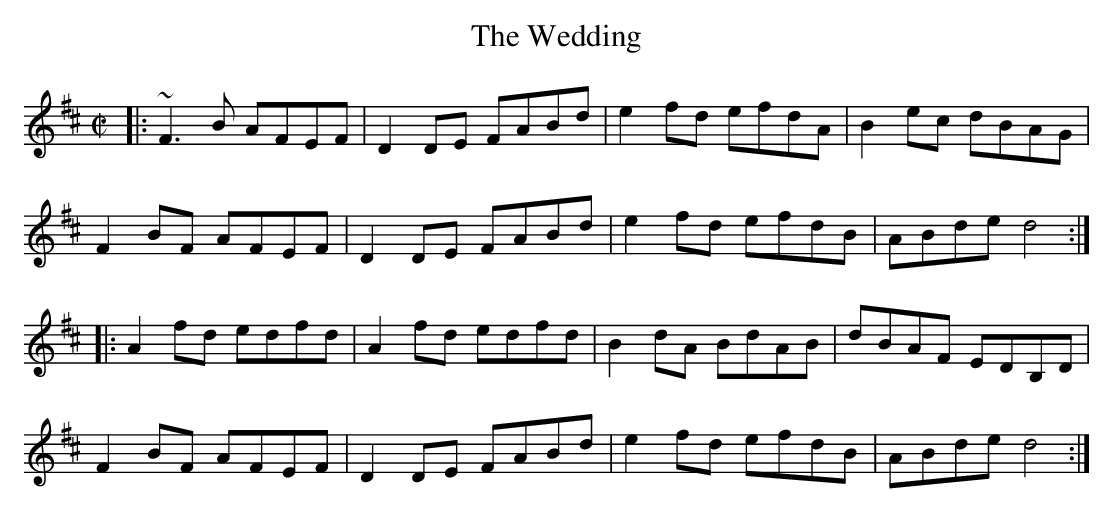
X:1
T:Wedding, The
M:C|
K:D
|:~F3B AFEF | D2DE FABd | e2fd efdA | B2ec dBAG |
F2BF AFEF | D2DE FABd | e2fd efdB | ABde d4 :|
|:A2fd edfd | A2fd edfd | B2dA BdAB | dBAF EDB,D |
F2BF AFEF | D2DE FABd | e2fd efdB | ABde d4 :|
